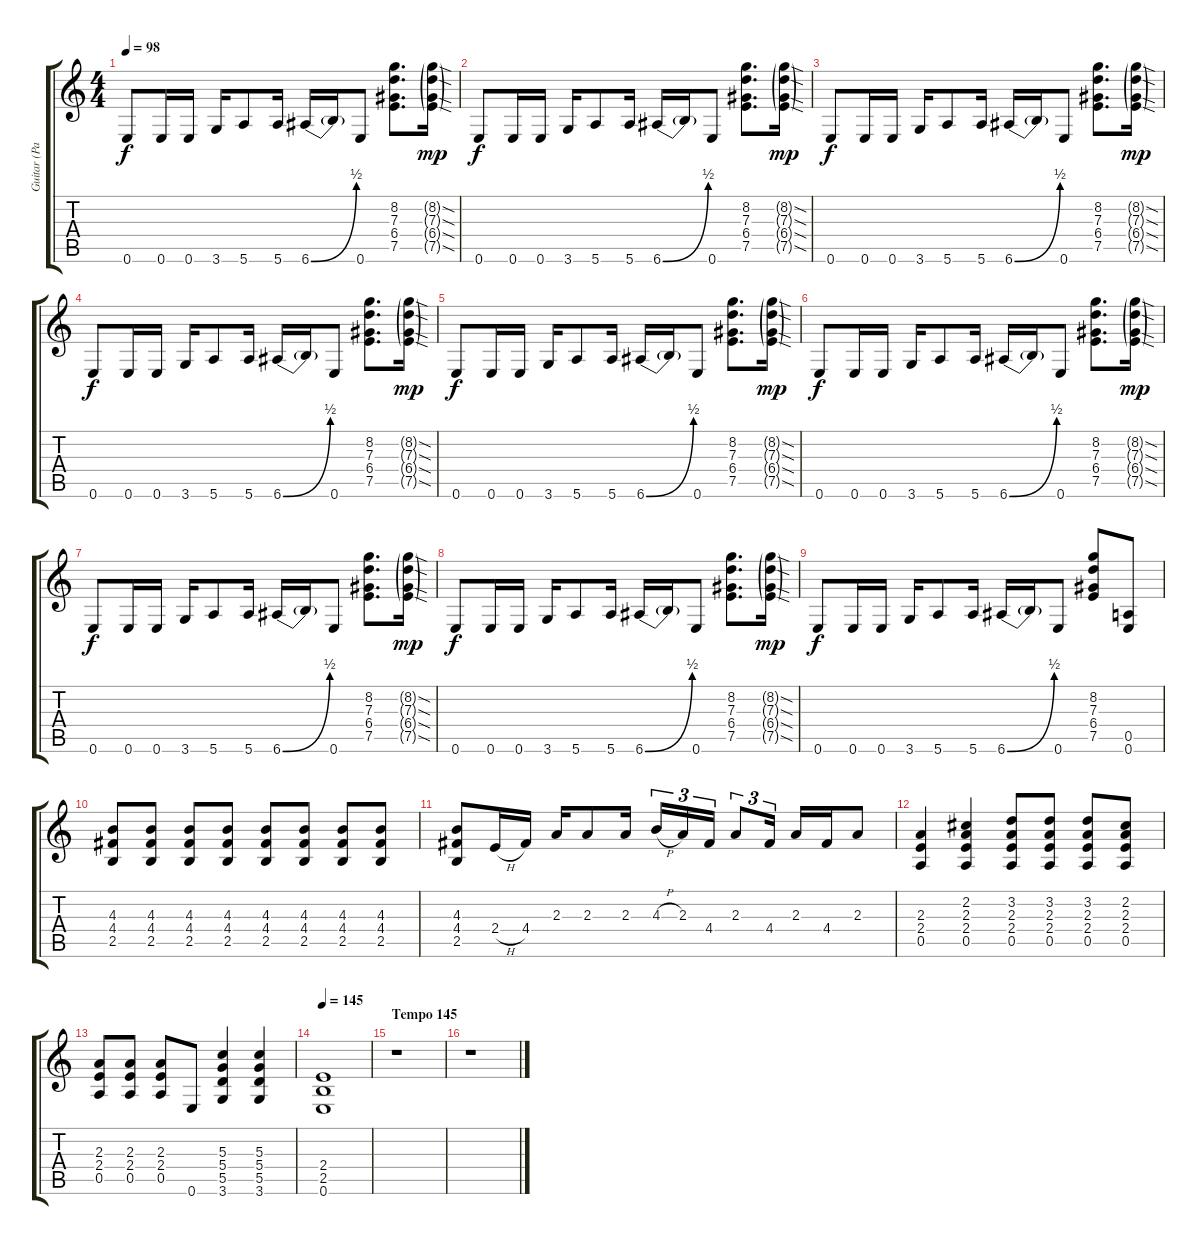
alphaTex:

\track ("Guitar (Page)" "Guitar (Pa") {instrument overdrivenguitar}
\staff {score tabs}
\tuning (E4 B3 G3 D3 A2 E2) {hide}
\ts (4 4)
\tempo 98
\clef g2
\ks c
0.6.8{dy f} 0.6.16 0.6.16 3.6.16 5.6.8 5.6.16 6.6{be (bend 0 0 60 2)}.16 6.6{t}.16 0.6.8 (8.2 7.3 6.4 7.5).8{d} (8.2{sod g} 7.3{sod g} 6.4{sod g} 7.5{sod g}).16{dy mp} |
0.6.8{dy f} 0.6.16 0.6.16 3.6.16 5.6.8 5.6.16 6.6{be (bend 0 0 60 2)}.16 6.6{t}.16 0.6.8 (8.2 7.3 6.4 7.5).8{d} (8.2{sod g} 7.3{sod g} 6.4{sod g} 7.5{sod g}).16{dy mp} |
0.6.8{dy f} 0.6.16 0.6.16 3.6.16 5.6.8 5.6.16 6.6{be (bend 0 0 60 2)}.16 6.6{t}.16 0.6.8 (8.2 7.3 6.4 7.5).8{d} (8.2{sod g} 7.3{sod g} 6.4{sod g} 7.5{sod g}).16{dy mp} |
0.6.8{dy f} 0.6.16 0.6.16 3.6.16 5.6.8 5.6.16 6.6{be (bend 0 0 60 2)}.16 6.6{t}.16 0.6.8 (8.2 7.3 6.4 7.5).8{d} (8.2{sod g} 7.3{sod g} 6.4{sod g} 7.5{sod g}).16{dy mp} |
0.6.8{dy f} 0.6.16 0.6.16 3.6.16 5.6.8 5.6.16 6.6{be (bend 0 0 60 2)}.16 6.6{t}.16 0.6.8 (8.2 7.3 6.4 7.5).8{d} (8.2{sod g} 7.3{sod g} 6.4{sod g} 7.5{sod g}).16{dy mp} |
0.6.8{dy f} 0.6.16 0.6.16 3.6.16 5.6.8 5.6.16 6.6{be (bend 0 0 60 2)}.16 6.6{t}.16 0.6.8 (8.2 7.3 6.4 7.5).8{d} (8.2{sod g} 7.3{sod g} 6.4{sod g} 7.5{sod g}).16{dy mp} |
0.6.8{dy f} 0.6.16 0.6.16 3.6.16 5.6.8 5.6.16 6.6{be (bend 0 0 60 2)}.16 6.6{t}.16 0.6.8 (8.2 7.3 6.4 7.5).8{d} (8.2{sod g} 7.3{sod g} 6.4{sod g} 7.5{sod g}).16{dy mp} |
0.6.8{dy f} 0.6.16 0.6.16 3.6.16 5.6.8 5.6.16 6.6{be (bend 0 0 60 2)}.16 6.6{t}.16 0.6.8 (8.2 7.3 6.4 7.5).8{d} (8.2{sod g} 7.3{sod g} 6.4{sod g} 7.5{sod g}).16{dy mp} |
0.6.8{dy f} 0.6.16 0.6.16 3.6.16 5.6.8 5.6.16 6.6{be (bend 0 0 60 2)}.16 6.6{t}.16 0.6.8 (8.2 7.3 6.4 7.5).8 (0.5 0.6).8 |
(4.3 4.4 2.5).8 (4.3 4.4 2.5).8 (4.3 4.4 2.5).8 (4.3 4.4 2.5).8 (4.3 4.4 2.5).8 (4.3 4.4 2.5).8 (4.3 4.4 2.5).8 (4.3 4.4 2.5).8 |
(4.3 4.4 2.5).8 2.4{h}.16 4.4.16 2.3.16 2.3.8 2.3.16 4.3{h}.16{tu (3 2)} 2.3.16{tu (3 2)} 4.4.16{tu (3 2)} 2.3.8{tu (3 2)} 4.4.16{tu (3 2)} 2.3.16 4.4.16 2.3.8 |
(2.3 2.4 0.5).4 (2.2 2.3 2.4 0.5).4 (3.2 2.3 2.4 0.5).8 (3.2 2.3 2.4 0.5).8 (3.2 2.3 2.4 0.5).8 (2.2 2.3 2.4 0.5).8 |
(2.3 2.4 0.5).8 (2.3 2.4 0.5).8 (2.3 2.4 0.5).8 0.6.8 (5.3 5.4 5.5 3.6).4 (5.3 5.4 5.5 3.6).4 |
\tempo 145
(2.4 2.5 0.6).1 |
\section ("" "Tempo 145")
r.1 |
r.1
